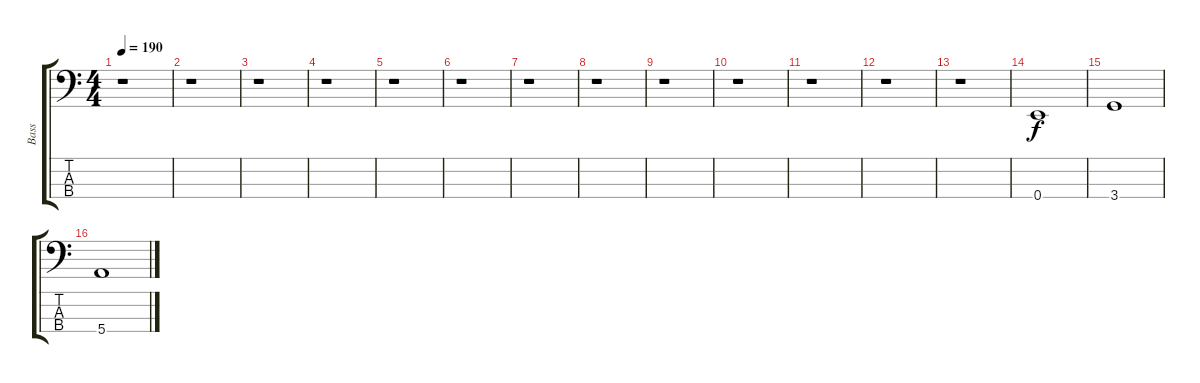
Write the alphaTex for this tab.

\track ("Bass" "Bass") {instrument electricbassfinger}
\staff {score tabs}
\tuning (G2 D2 A1 E1) {hide}
\ts (4 4)
\tempo 190
\clef f4
\ks c
r.1{dy f} |
r.1 |
r.1 |
r.1 |
r.1 |
r.1 |
r.1 |
r.1 |
r.1 |
r.1 |
r.1 |
r.1 |
r.1 |
0.4.1 |
3.4.1 |
5.4.1
